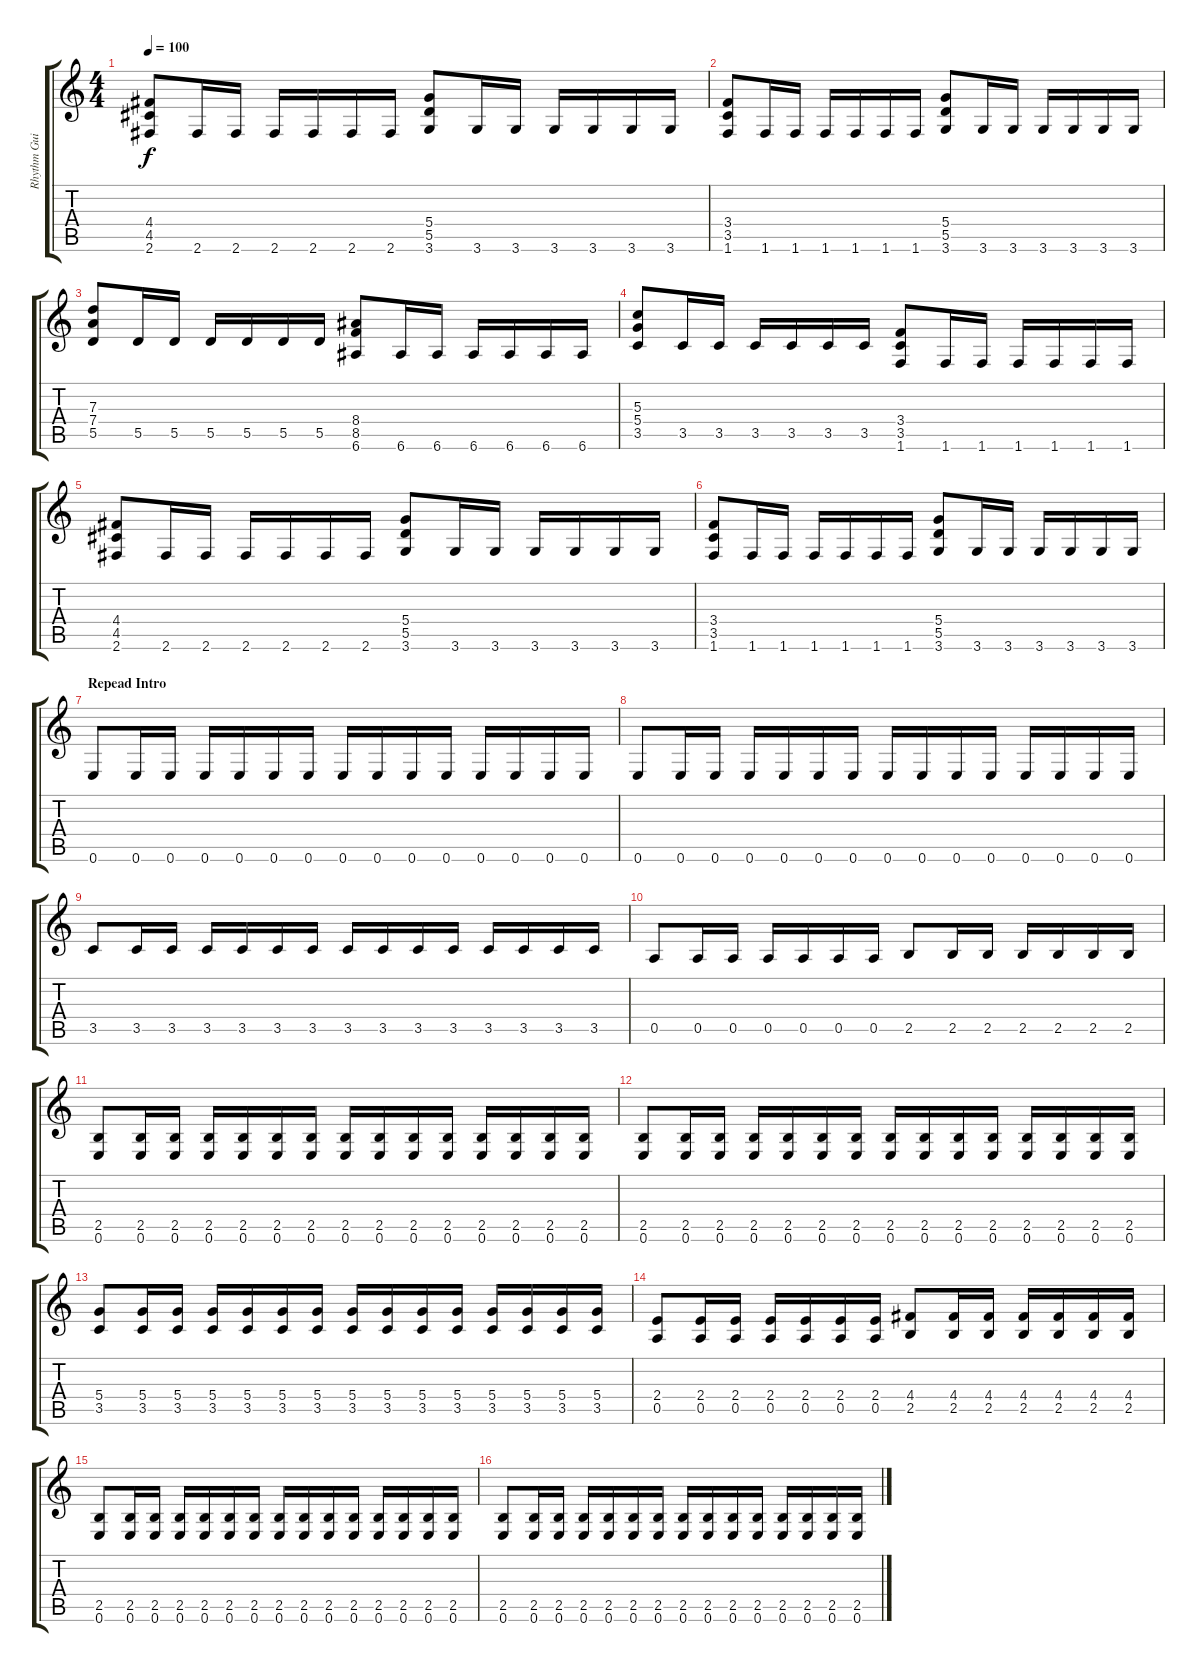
\track ("Rhythm Guitar" "Rhythm Gui") {instrument distortionguitar}
\staff {score tabs}
\tuning (E4 B3 G3 D3 A2 E2) {hide}
\ts (4 4)
\tempo 100
\clef g2
\ks c
(4.4 4.5 2.6).8{dy f} 2.6.16 2.6.16 2.6.16 2.6.16 2.6.16 2.6.16 (5.4 5.5 3.6).8 3.6.16 3.6.16 3.6.16 3.6.16 3.6.16 3.6.16 |
(3.4 3.5 1.6).8 1.6.16 1.6.16 1.6.16 1.6.16 1.6.16 1.6.16 (5.4 5.5 3.6).8 3.6.16 3.6.16 3.6.16 3.6.16 3.6.16 3.6.16 |
(7.3 7.4 5.5).8 5.5.16 5.5.16 5.5.16 5.5.16 5.5.16 5.5.16 (8.4 8.5 6.6).8 6.6.16 6.6.16 6.6.16 6.6.16 6.6.16 6.6.16 |
(5.3 5.4 3.5).8 3.5.16 3.5.16 3.5.16 3.5.16 3.5.16 3.5.16 (3.4 3.5 1.6).8 1.6.16 1.6.16 1.6.16 1.6.16 1.6.16 1.6.16 |
(4.4 4.5 2.6).8 2.6.16 2.6.16 2.6.16 2.6.16 2.6.16 2.6.16 (5.4 5.5 3.6).8 3.6.16 3.6.16 3.6.16 3.6.16 3.6.16 3.6.16 |
(3.4 3.5 1.6).8 1.6.16 1.6.16 1.6.16 1.6.16 1.6.16 1.6.16 (5.4 5.5 3.6).8 3.6.16 3.6.16 3.6.16 3.6.16 3.6.16 3.6.16 |
\section ("" "Repead Intro")
0.6.8 0.6.16 0.6.16 0.6.16 0.6.16 0.6.16 0.6.16 0.6.16 0.6.16 0.6.16 0.6.16 0.6.16 0.6.16 0.6.16 0.6.16 |
0.6.8 0.6.16 0.6.16 0.6.16 0.6.16 0.6.16 0.6.16 0.6.16 0.6.16 0.6.16 0.6.16 0.6.16 0.6.16 0.6.16 0.6.16 |
3.5.8 3.5.16 3.5.16 3.5.16 3.5.16 3.5.16 3.5.16 3.5.16 3.5.16 3.5.16 3.5.16 3.5.16 3.5.16 3.5.16 3.5.16 |
0.5.8 0.5.16 0.5.16 0.5.16 0.5.16 0.5.16 0.5.16 2.5.8 2.5.16 2.5.16 2.5.16 2.5.16 2.5.16 2.5.16 |
(2.5 0.6).8 (2.5 0.6).16 (2.5 0.6).16 (2.5 0.6).16 (2.5 0.6).16 (2.5 0.6).16 (2.5 0.6).16 (2.5 0.6).16 (2.5 0.6).16 (2.5 0.6).16 (2.5 0.6).16 (2.5 0.6).16 (2.5 0.6).16 (2.5 0.6).16 (2.5 0.6).16 |
(2.5 0.6).8 (2.5 0.6).16 (2.5 0.6).16 (2.5 0.6).16 (2.5 0.6).16 (2.5 0.6).16 (2.5 0.6).16 (2.5 0.6).16 (2.5 0.6).16 (2.5 0.6).16 (2.5 0.6).16 (2.5 0.6).16 (2.5 0.6).16 (2.5 0.6).16 (2.5 0.6).16 |
(5.4 3.5).8 (5.4 3.5).16 (5.4 3.5).16 (5.4 3.5).16 (5.4 3.5).16 (5.4 3.5).16 (5.4 3.5).16 (5.4 3.5).16 (5.4 3.5).16 (5.4 3.5).16 (5.4 3.5).16 (5.4 3.5).16 (5.4 3.5).16 (5.4 3.5).16 (5.4 3.5).16 |
(2.4 0.5).8 (2.4 0.5).16 (2.4 0.5).16 (2.4 0.5).16 (2.4 0.5).16 (2.4 0.5).16 (2.4 0.5).16 (4.4 2.5).8 (4.4 2.5).16 (4.4 2.5).16 (4.4 2.5).16 (4.4 2.5).16 (4.4 2.5).16 (4.4 2.5).16 |
(2.5 0.6).8 (2.5 0.6).16 (2.5 0.6).16 (2.5 0.6).16 (2.5 0.6).16 (2.5 0.6).16 (2.5 0.6).16 (2.5 0.6).16 (2.5 0.6).16 (2.5 0.6).16 (2.5 0.6).16 (2.5 0.6).16 (2.5 0.6).16 (2.5 0.6).16 (2.5 0.6).16 |
(2.5 0.6).8 (2.5 0.6).16 (2.5 0.6).16 (2.5 0.6).16 (2.5 0.6).16 (2.5 0.6).16 (2.5 0.6).16 (2.5 0.6).16 (2.5 0.6).16 (2.5 0.6).16 (2.5 0.6).16 (2.5 0.6).16 (2.5 0.6).16 (2.5 0.6).16 (2.5 0.6).16
